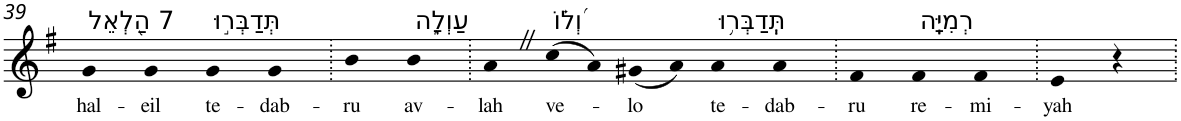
**kern	**text
*part1	*part1
*staff1	*staff1
*I"Piano	*
*I'Pno	*
!!LO:PB:g=z
*clefG2	*
*k[f#]	*
*G:	*
=39	=39
!LO:TX:a:t=7 הַ֭לְאֵל	!
!	!LO:LY:b
4g	hal-
!	!LO:LY:b
4g	-eil
!LO:TX:a:t=תְּדַבְּר֣וּ	!
!	!LO:LY:b
4g	te-
!	!LO:LY:b
4g	-dab-
=40.	=40.
!	!LO:LY:b
4b	-ru
!LO:TX:a:t=עַוְלָ֑ה	!
!	!LO:LY:b
4b	av-
=41.	=41.
!	!LO:LY:b
4aZ	-lah
!LO:TX:a:t=וְ֝ל֗וֹ	!
!	!LO:LY:b
(8cc	ve-
8a)	.
!	!LO:LY:b
(8g#X	-lo
8a)	.
!LO:TX:a:t=תְּֽדַבְּר֥וּ	!
!	!LO:LY:b
4a	te-
!	!LO:LY:b
4a	-dab-
=42.	=42.
!	!LO:LY:b
4f#	-ru
!LO:TX:a:t=רְמִיָּֽה	!
!	!LO:LY:b
4f#	re-
!	!LO:LY:b
4f#	-mi-
=43.	=43.
!	!LO:LY:b
4e	-yah
4r	.
=.	=.
*-	*-
